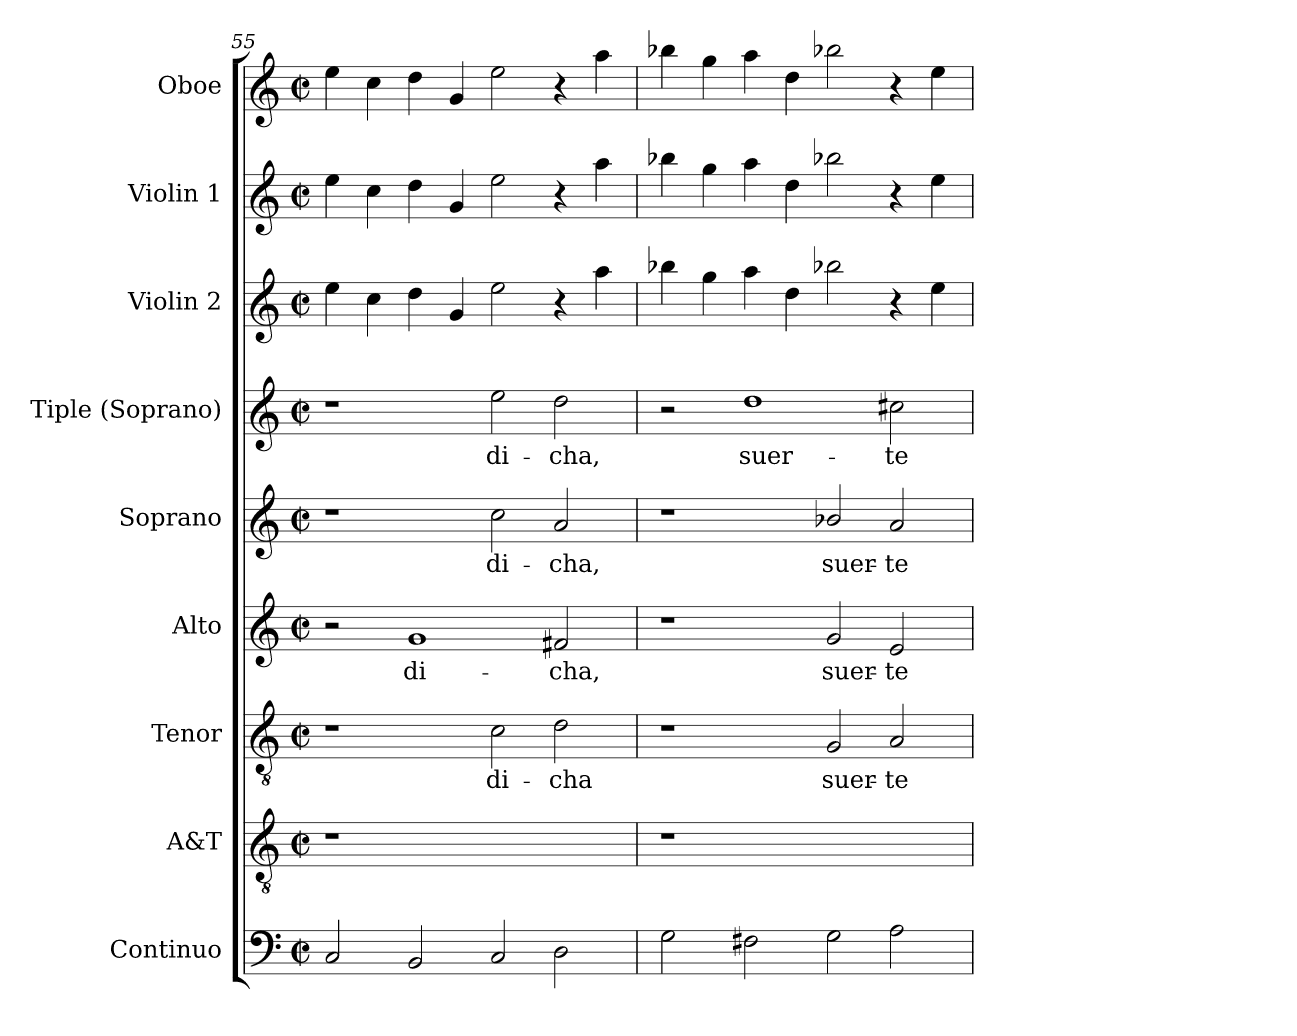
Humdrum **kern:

**kern	**kern	**kern	**text	**kern	**text	**kern	**text	**kern	**text	**kern	**kern	**kern
*part9	*part8	*part7	*part7	*part6	*part6	*part5	*part5	*part4	*part4	*part3	*part2	*part1
*staff9	*staff8	*staff7	*staff7	*staff6	*staff6	*staff5	*staff5	*staff4	*staff4	*staff3	*staff2	*staff1
*I"Continuo	*I"A&T	*I"Tenor	*	*I"Alto	*	*I"Soprano	*	*I"Tiple (Soprano)	*	*I"Violin 2	*I"Violin 1	*I"Oboe
*I'Cont.	*I'A. & T.	*I'T.	*	*I'A.	*	*I'S.	*	*I'S.	*	*I'Vln. 2	*I'Vln. 1	*I'Ob.
*clefF4	*clefGv2	*clefGv2	*	*clefG2	*	*clefG2	*	*clefG2	*	*clefG2	*clefG2	*clefG2
*	*ITrd7c12	*ITrd7c12	*	*	*	*	*	*	*	*	*	*
*k[]	*k[]	*k[]	*	*k[]	*	*k[]	*	*k[]	*	*k[]	*k[]	*k[]
*C:	*C:	*C:	*	*C:	*	*C:	*	*C:	*	*C:	*C:	*C:
*M2/2	*M2/2	*M2/2	*	*M2/2	*	*M2/2	*	*M2/2	*	*M2/2	*M2/2	*M2/2
*met(c|)	*met(c|)	*met(c|)	*	*met(c|)	*	*met(c|)	*	*met(c|)	*	*met(c|)	*met(c|)	*met(c|)
=55	=55	=55	=55	=55	=55	=55	=55	=55	=55	=55	=55	=55
!	!LO:N:vis=1	!	!	!	!	!	!	!	!	!	!	!
2Ci/	1r	1r	.	2r	.	1r	.	1r	.	4eei\	4eei\	4eei\
.	.	.	.	.	.	.	.	.	.	4cci\	4cci\	4cci\
!	!	!	!	!	!LO:LY:b:color=#000000	!	!	!	!	!	!	!
2BBi/	.	.	.	1gi	di-	.	.	.	.	4ddi\	4ddi\	4ddi\
.	.	.	.	.	.	.	.	.	.	4gi/	4gi/	4gi/
!	!	!	!LO:LY:b:color=#000000	!	!	!	!	!	!	!	!	!
!	!	!	!	!	!	!	!LO:LY:b:color=#000000	!	!	!	!	!
!	!	!	!	!	!	!	!	!	!LO:LY:b:color=#000000	!	!	!
2Ci/	1ryy	2Ci\	di-	.	.	2cci\	di-	2eei\	di-	2eei\	2eei\	2eei\
!	!	!	!LO:LY:b:color=#000000	!	!	!	!	!	!	!	!	!
!	!	!	!	!	!LO:LY:b:color=#000000	!	!	!	!	!	!	!
!	!	!	!	!	!	!	!LO:LY:b:color=#000000	!	!	!	!	!
!	!	!	!	!	!	!	!	!	!LO:LY:b:color=#000000	!	!	!
2Di\	.	2Di\	-cha	2f#Xi/	-cha,	2ai/	-cha,	2ddi\	-cha,	4r	4r	4r
.	.	.	.	.	.	.	.	.	.	4aai\	4aai\	4aai\
!!LO:PB:g=z
=56	=56	=56	=56	=56	=56	=56	=56	=56	=56	=56	=56	=56
!	!LO:N:vis=1	!	!	!	!	!	!	!	!	!	!	!
2Gi\	1r	1r	.	1r	.	1r	.	2r	.	4bb-Xi\	4bb-Xi\	4bb-Xi\
.	.	.	.	.	.	.	.	.	.	4ggi\	4ggi\	4ggi\
!	!	!	!	!	!	!	!	!	!LO:LY:b:color=#000000	!	!	!
2F#Xi\	.	.	.	.	.	.	.	1ddi	suer-	4aai\	4aai\	4aai\
.	.	.	.	.	.	.	.	.	.	4ddi\	4ddi\	4ddi\
!	!	!	!LO:LY:b:color=#000000	!	!	!	!	!	!	!	!	!
!	!	!	!	!	!LO:LY:b:color=#000000	!	!	!	!	!	!	!
!	!	!	!	!	!	!	!LO:LY:b:color=#000000	!	!	!	!	!
2Gi\	1ryy	2GGi/	suer-	2gi/	suer-	2b-Xi/	suer-	.	.	2bb-Xi\	2bb-Xi\	2bb-Xi\
!	!	!	!LO:LY:b:color=#000000	!	!	!	!	!	!	!	!	!
!	!	!	!	!	!LO:LY:b:color=#000000	!	!	!	!	!	!	!
!	!	!	!	!	!	!	!LO:LY:b:color=#000000	!	!	!	!	!
!	!	!	!	!	!	!	!	!	!LO:LY:b:color=#000000	!	!	!
2Ai\	.	2AAi/	-te	2ei/	-te	2ai/	-te	2cc#Xi\	-te	4r	4r	4r
.	.	.	.	.	.	.	.	.	.	4eei\	4eei\	4eei\
=	=	=	=	=	=	=	=	=	=	=	=	=
*-	*-	*-	*-	*-	*-	*-	*-	*-	*-	*-	*-	*-
